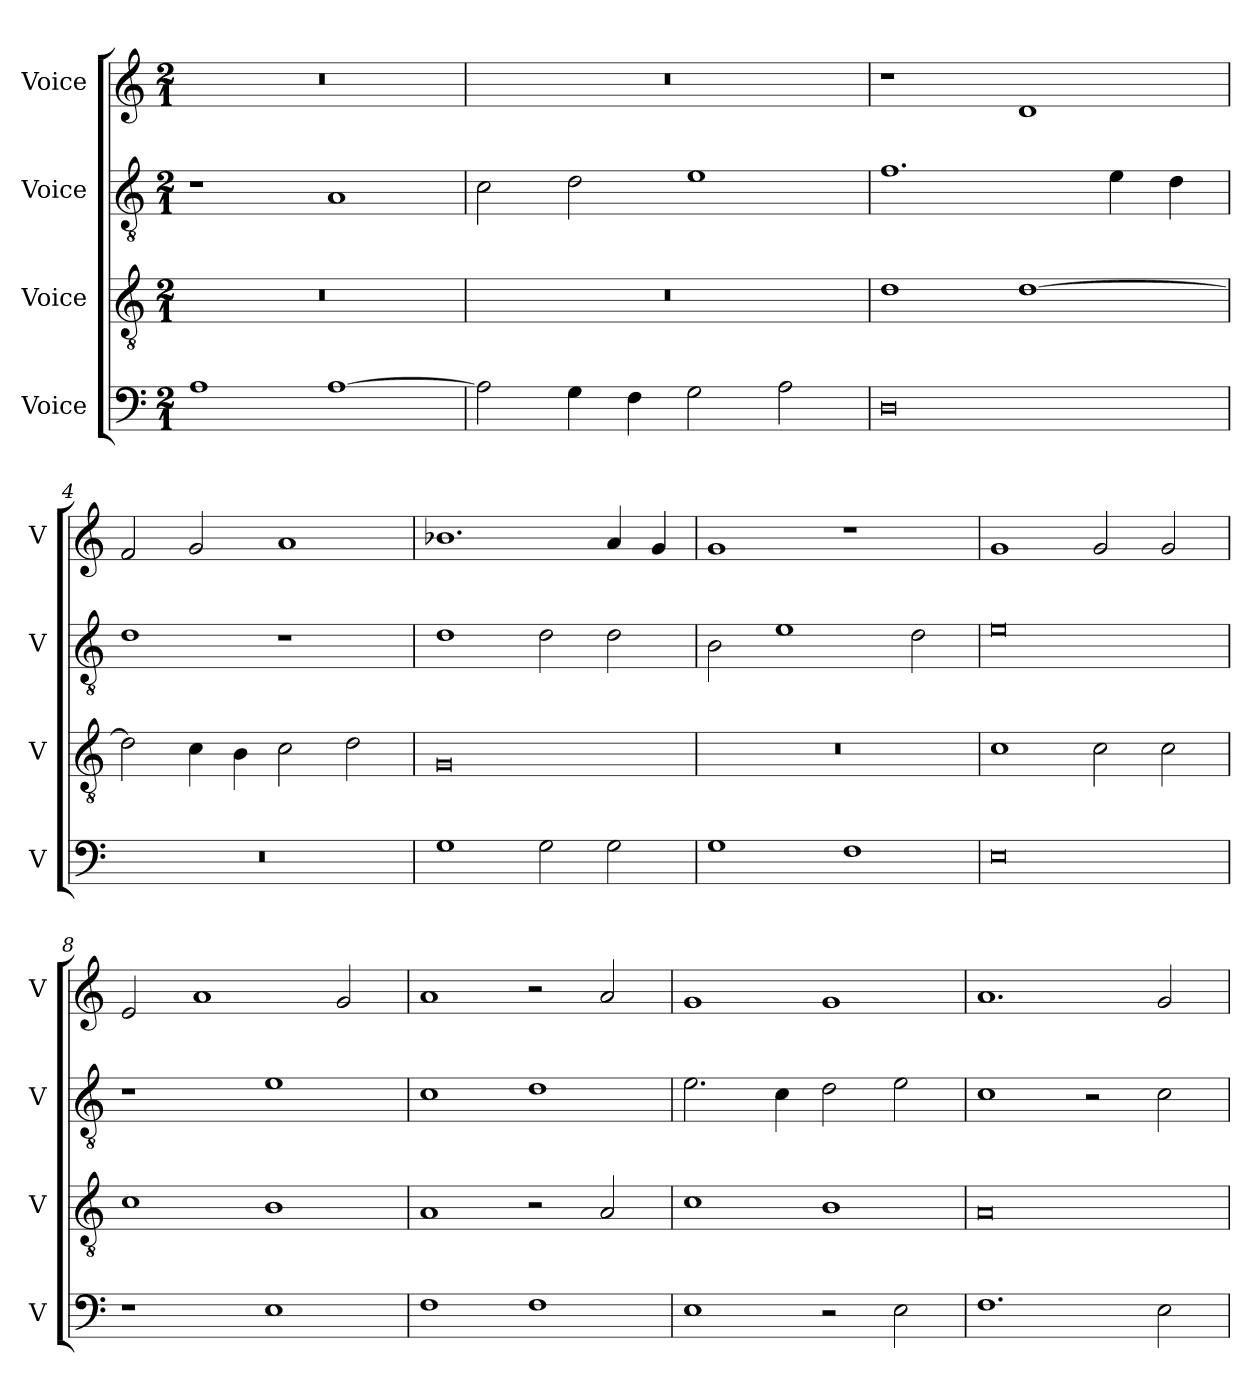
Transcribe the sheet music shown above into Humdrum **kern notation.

**kern	**kern	**kern	**kern
*part4	*part3	*part2	*part1
*staff4	*staff3	*staff2	*staff1
*I"Voice	*I"Voice	*I"Voice	*I"Voice
*I'V	*I'V	*I'V	*I'V
*clefF4	*clefGv2	*clefGv2	*clefG2
*k[]	*k[]	*k[]	*k[]
*M2/1	*M2/1	*M2/1	*M2/1
=1	=1	=1	=1
1A	0r	1r	0r
[1A	.	1A	.
=2	=2	=2	=2
2A\]	0r	2c\	0r
4G\	.	2d\	.
4F\	.	.	.
2G\	.	1e	.
2A\	.	.	.
=3	=3	=3	=3
0D	1d	1.f	1r
.	[1d	.	1d
.	.	4e\	.
.	.	4d\	.
=4	=4	=4	=4
0r	2d\]	1d	2f/
.	4c\	.	2g/
.	4B\	.	.
.	2c\	1r	1a
.	2d\	.	.
!!LO:LB:g=z
=5	=5	=5	=5
1G	0G	1d	1.b-X
2G\	.	2d\	.
2G\	.	2d\	4a/
.	.	.	4g/
=6	=6	=6	=6
1G	0r	2B\	1g
.	.	1e	.
1F	.	.	1r
.	.	2d\	.
=7	=7	=7	=7
0E	1c	0e	1g
.	2c\	.	2g/
.	2c\	.	2g/
=8	=8	=8	=8
1r	1c	1r	2e/
.	.	.	1a
1E	1B	1e	.
.	.	.	2g/
!!LO:LB:g=z
=9	=9	=9	=9
1F	1A	1c	1a
1F	2r	1d	2r
.	2A/	.	2a/
=10	=10	=10	=10
1E	1c	2.e\	1g
.	.	4c\	.
2r	1B	2d\	1g
2E\	.	2e\	.
=11	=11	=11	=11
1.F	0A	1c	1.a
.	.	2r	.
2E\	.	2c\	2g/
=	=	=	=
*-	*-	*-	*-
